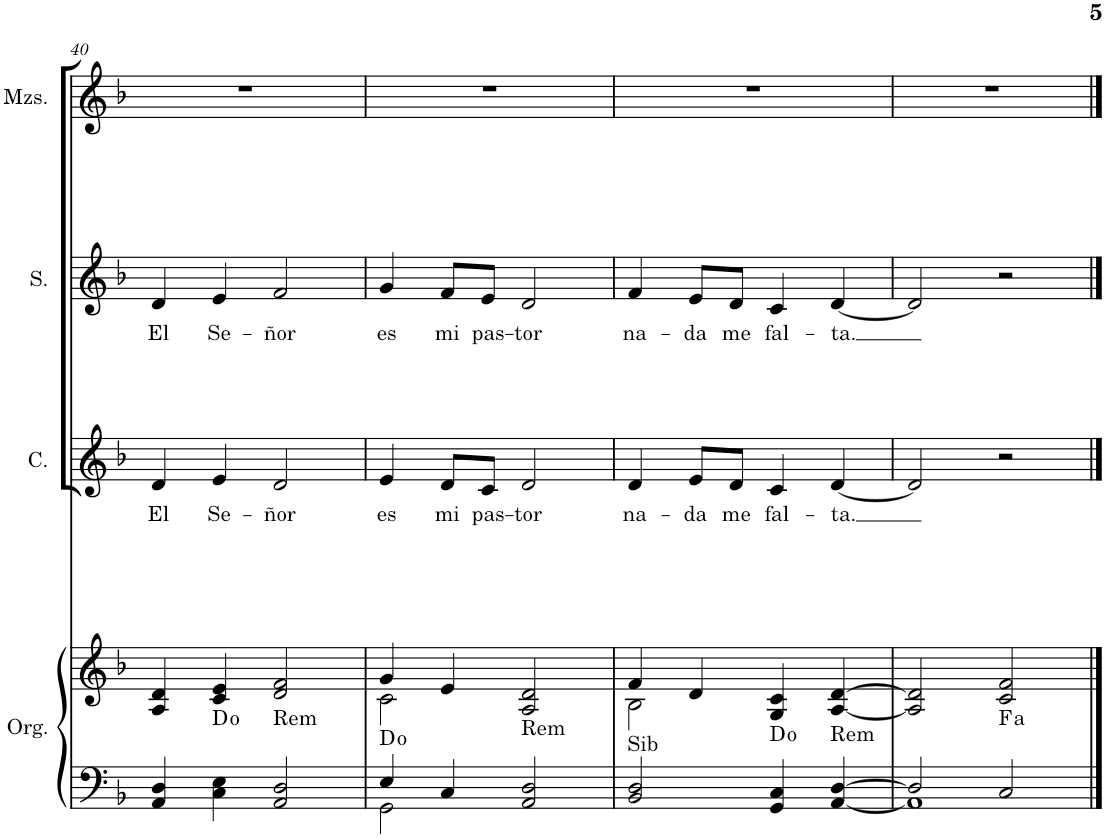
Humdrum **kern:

**kern	**kern	**harte	**kern	**text	**kern	**text	**kern
*part4	*part4	*part4	*part3	*part3	*part2	*part2	*part1
*staff5	*staff4	*	*staff3	*staff3	*staff2	*staff2	*staff1
*I"Órgano	*	*	*I"Contralto	*	*I"Soprano	*	*I"Solista
*	*	*	*I'C.	*	*I'S.	*	*
!!LO:PB:g=z
*clefF4	*clefG2	*	*clefG2	*	*clefG2	*	*clefG2
*k[b-]	*k[b-]	*	*k[b-]	*	*k[b-]	*	*k[b-]
*M4/4	*M4/4	*	*M4/4	*	*M4/4	*	*M4/4
=40	=40	=40	=40	=40	=40	=40	=40
!	!	!	!	!LO:LY:b	!	!LO:LY:b	!
4AA/ 4D/	4A/ 4d/	.	4d/	El	4d/	El	1r
!	!	!	!	!LO:LY:b	!	!LO:LY:b	!
4C\ 4E\	4c/ 4e/	D:dim	4e/	Se-	4e/	Se-	.
!	!	!LO:H:kt=Rem	!	!LO:LY:b	!	!LO:LY:b	!
2AA/ 2D/	2d/ 2f/	N	2d/	-ñor	2f/	-ñor	.
=41	=41	=41	=41	=41	=41	=41	=41
*^	*^	*	*	*	*	*	*
!	!	!	!	!	!	!LO:LY:b	!	!LO:LY:b	!
4E/	2GG\	4g/	2c\	D:dim	4e/	es	4g/	es	1r
!	!	!	!	!	!	!LO:LY:b	!	!LO:LY:b	!
4C/	.	4e/	.	.	8d/L	mi	8f/L	mi	.
!	!	!	!	!	!	!LO:LY:b	!	!LO:LY:b	!
.	.	.	.	.	8c/J	pas-	8e/J	pas-	.
!	!	!	!	!LO:H:kt=Rem	!	!LO:LY:b	!	!LO:LY:b	!
2AA/ 2D/	2ryy	2A/ 2d/	2ryy	N	2d/	-tor	2d/	-tor	.
=42	=42	=42	=42	=42	=42	=42	=42	=42	=42
!	!	!	!	!LO:H:kt=Sib	!	!LO:LY:b	!	!LO:LY:b	!
*v	*v	*	*	*	*	*	*	*	*
2BB-/ 2D/	4f/	2B-\	N	4d/	na-	4f/	na-	1r
!	!	!	!	!	!LO:LY:b	!	!LO:LY:b	!
.	4d/	.	.	8e/L	-da	8e/L	-da	.
!	!	!	!	!	!LO:LY:b	!	!LO:LY:b	!
.	.	.	.	8d/J	me	8d/J	me	.
!	!	!	!	!	!LO:LY:b	!	!LO:LY:b	!
4GG/ 4C/	4G/ 4c/	2ryy	D:dim	4c/	fal-	4c/	fal-	.
!	!	!	!LO:H:kt=Rem	!	!LO:LY:b	!	!LO:LY:b	!
[4AA/ [4D/	[4A/ [4d/	.	N	[4d/	-ta.	[4d/	-ta.	.
*	*v	*v	*	*	*	*	*	*
=43	=43	=43	=43	=43	=43	=43	=43
*^	*	*	*	*	*	*	*
2D/]	1AA]	2A/] 2d/]	.	2d/]	.	2d/]	.	1r
!	!	!	!LO:H:kt=a	!	!	!	!	!
2C/	.	2c/ 2f/	.	2r	.	2r	.	.
*v	*v	*	*	*	*	*	*	*
==	==	==	==	==	==	==	==
*-	*-	*-	*-	*-	*-	*-	*-
